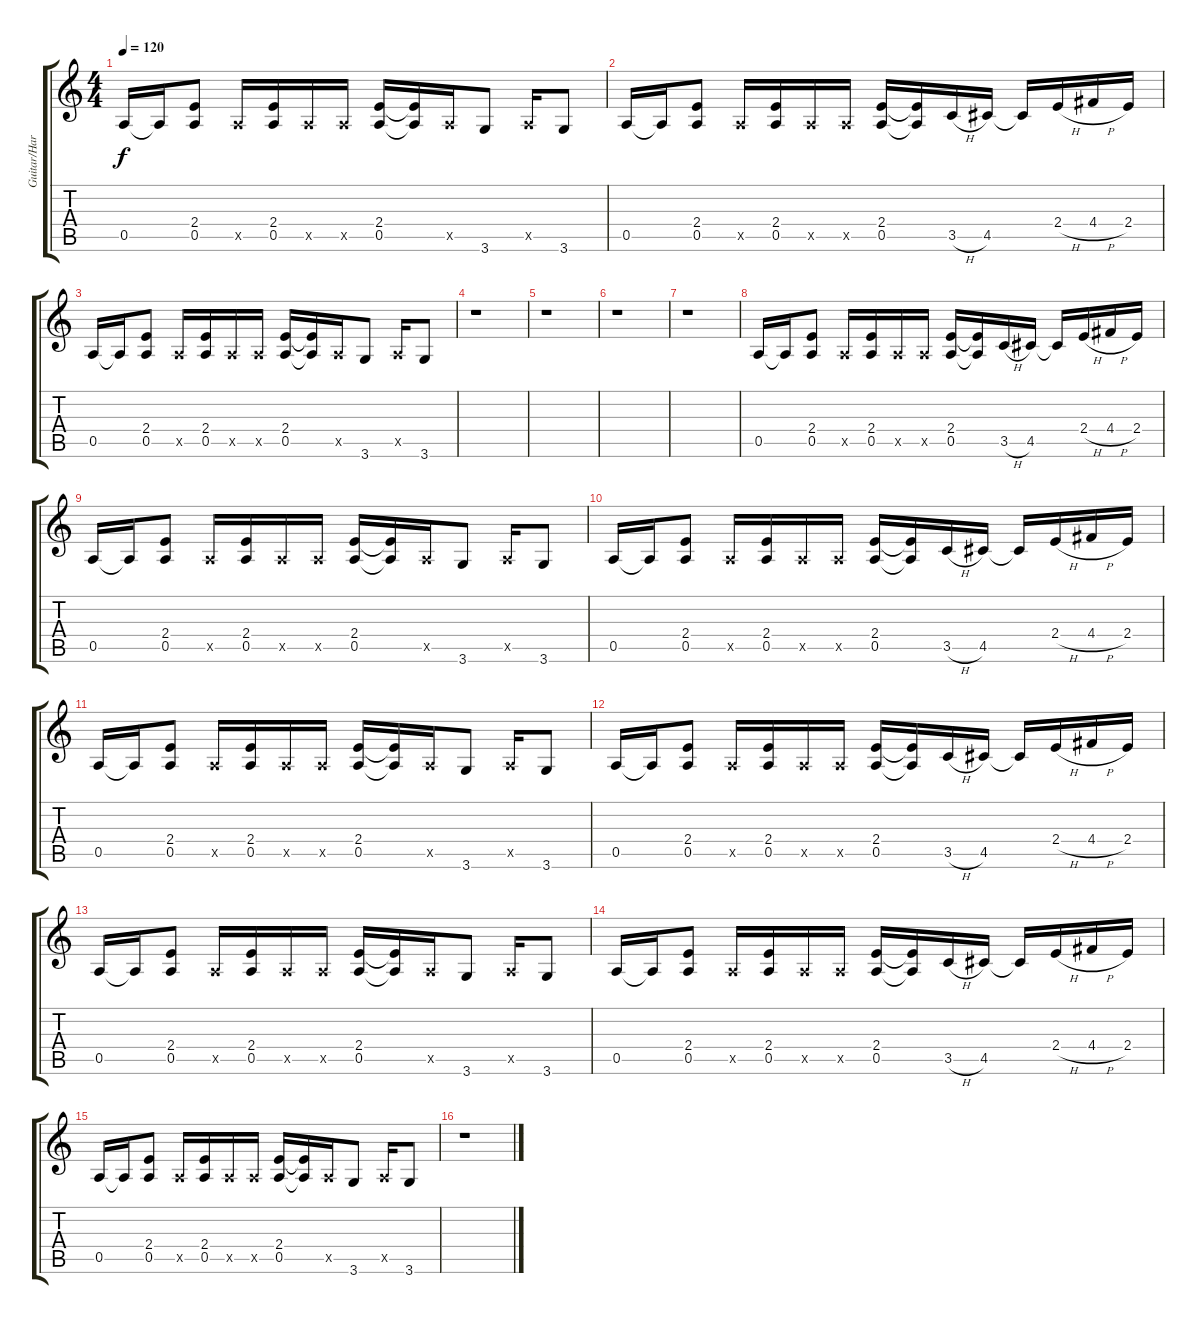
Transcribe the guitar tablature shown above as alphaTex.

\track ("Guitar/Harp" "Guitar/Har") {instrument electricguitarjazz}
\staff {score tabs}
\tuning (E4 B3 G3 D3 A2 E2) {hide}
\ts (4 4)
\tempo 120
\clef g2
\ks c
0.5.16{dy f} 0.5{t}.16 (2.4 0.5).8 0.5{x}.16 (2.4 0.5).16 0.5{x}.16 0.5{x}.16 (2.4 0.5).16 (2.4{t} 0.5{t}).16 0.5{x}.16 3.6.8 0.5{x}.16 3.6.8 |
0.5.16 0.5{t}.16 (2.4 0.5).8 0.5{x}.16 (2.4 0.5).16 0.5{x}.16 0.5{x}.16 (2.4 0.5).16 (2.4{t} 0.5{t}).16 3.5{h}.16 4.5.16 4.5{t}.16 2.4{h}.16 4.4{h}.16 2.4.16 |
0.5.16 0.5{t}.16 (2.4 0.5).8 0.5{x}.16 (2.4 0.5).16 0.5{x}.16 0.5{x}.16 (2.4 0.5).16 (2.4{t} 0.5{t}).16 0.5{x}.16 3.6.8 0.5{x}.16 3.6.8 |
r.1 |
r.1 |
r.1 |
r.1 |
0.5.16 0.5{t}.16 (2.4 0.5).8 0.5{x}.16 (2.4 0.5).16 0.5{x}.16 0.5{x}.16 (2.4 0.5).16 (2.4{t} 0.5{t}).16 3.5{h}.16 4.5.16 4.5{t}.16 2.4{h}.16 4.4{h}.16 2.4.16 |
0.5.16 0.5{t}.16 (2.4 0.5).8 0.5{x}.16 (2.4 0.5).16 0.5{x}.16 0.5{x}.16 (2.4 0.5).16 (2.4{t} 0.5{t}).16 0.5{x}.16 3.6.8 0.5{x}.16 3.6.8 |
0.5.16 0.5{t}.16 (2.4 0.5).8 0.5{x}.16 (2.4 0.5).16 0.5{x}.16 0.5{x}.16 (2.4 0.5).16 (2.4{t} 0.5{t}).16 3.5{h}.16 4.5.16 4.5{t}.16 2.4{h}.16 4.4{h}.16 2.4.16 |
0.5.16 0.5{t}.16 (2.4 0.5).8 0.5{x}.16 (2.4 0.5).16 0.5{x}.16 0.5{x}.16 (2.4 0.5).16 (2.4{t} 0.5{t}).16 0.5{x}.16 3.6.8 0.5{x}.16 3.6.8 |
0.5.16 0.5{t}.16 (2.4 0.5).8 0.5{x}.16 (2.4 0.5).16 0.5{x}.16 0.5{x}.16 (2.4 0.5).16 (2.4{t} 0.5{t}).16 3.5{h}.16 4.5.16 4.5{t}.16 2.4{h}.16 4.4{h}.16 2.4.16 |
0.5.16 0.5{t}.16 (2.4 0.5).8 0.5{x}.16 (2.4 0.5).16 0.5{x}.16 0.5{x}.16 (2.4 0.5).16 (2.4{t} 0.5{t}).16 0.5{x}.16 3.6.8 0.5{x}.16 3.6.8 |
0.5.16 0.5{t}.16 (2.4 0.5).8 0.5{x}.16 (2.4 0.5).16 0.5{x}.16 0.5{x}.16 (2.4 0.5).16 (2.4{t} 0.5{t}).16 3.5{h}.16 4.5.16 4.5{t}.16 2.4{h}.16 4.4{h}.16 2.4.16 |
0.5.16 0.5{t}.16 (2.4 0.5).8 0.5{x}.16 (2.4 0.5).16 0.5{x}.16 0.5{x}.16 (2.4 0.5).16 (2.4{t} 0.5{t}).16 0.5{x}.16 3.6.8 0.5{x}.16 3.6.8 |
r.1
